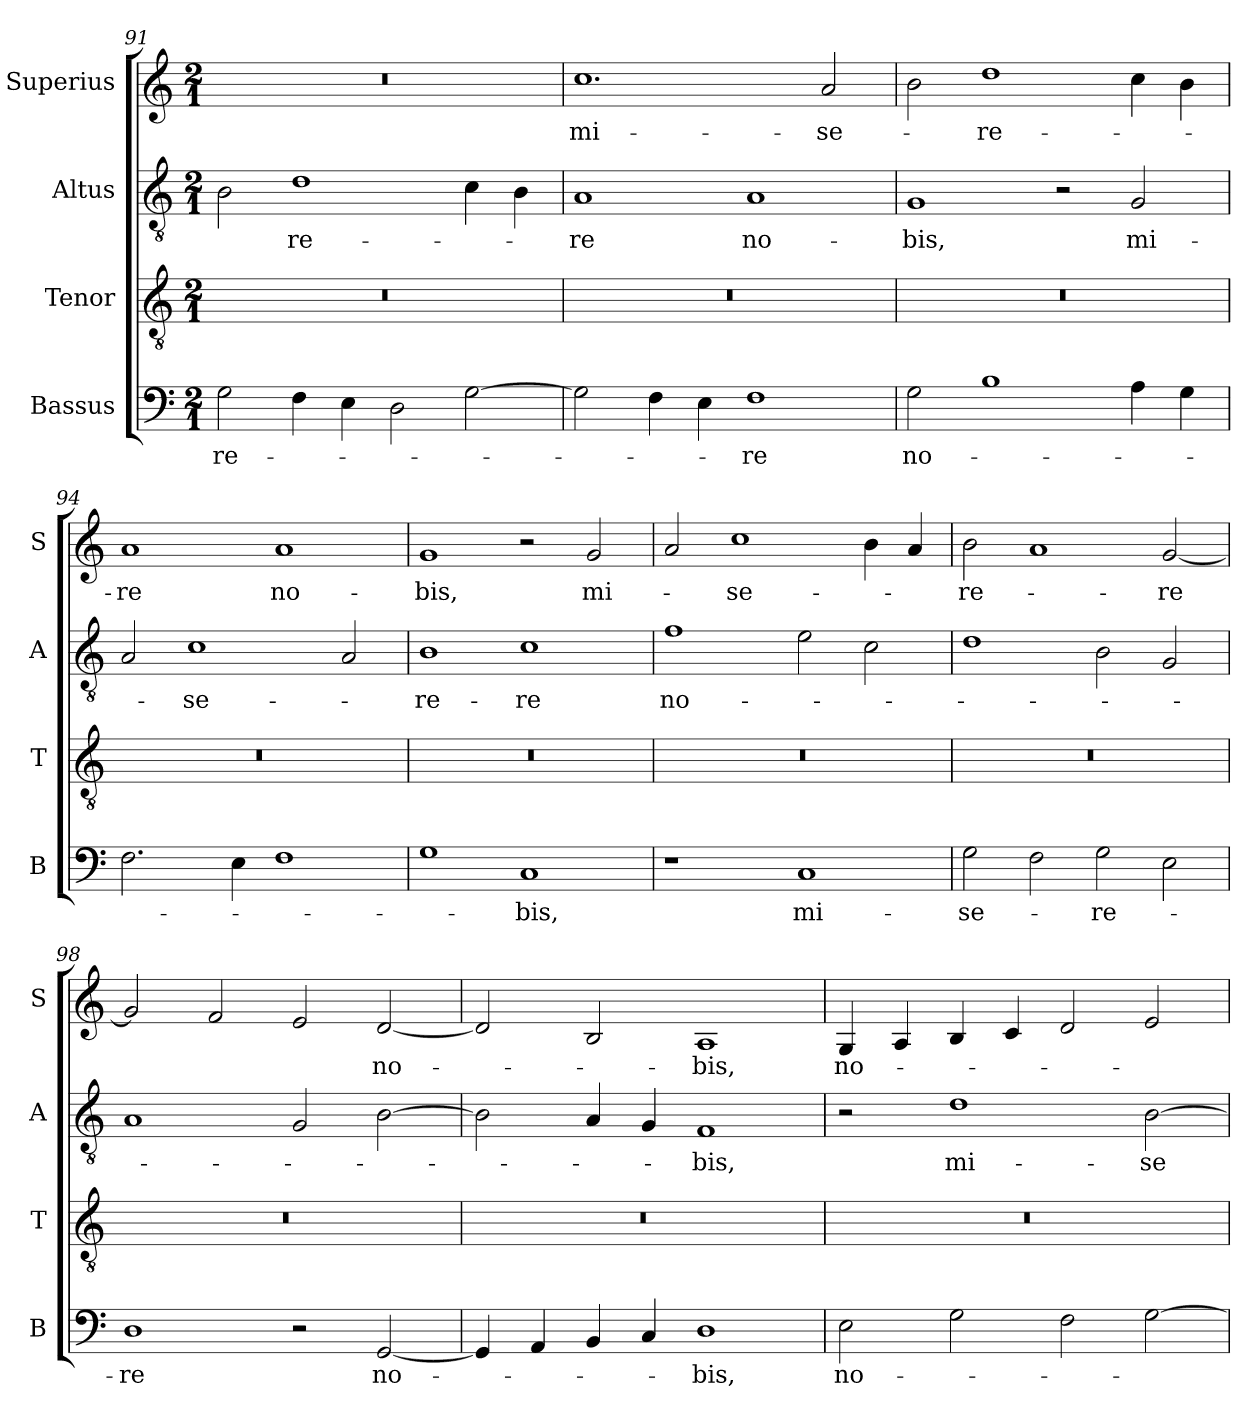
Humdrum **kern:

**kern	**text	**kern	**kern	**text	**kern	**text
*part4	*part4	*part3	*part2	*part2	*part1	*part1
*staff4	*staff4	*staff3	*staff2	*staff2	*staff1	*staff1
*I"Bassus	*	*I"Tenor	*I"Altus	*	*I"Superius	*
*I'B	*	*I'T	*I'A	*	*I'S	*
*clefF4	*	*clefGv2	*clefGv2	*	*clefG2	*
*k[]	*	*k[]	*k[]	*	*k[]	*
*M2/1	*	*M2/1	*M2/1	*	*M2/1	*
=91	=91	=91	=91	=91	=91	=91
!	!LO:LY:i	!	!	!	!	!
2G	-re-	0r	2B	.	0r	.
!	!	!	!	!LO:LY:i	!	!
4F	.	.	1d	-re-	.	.
4E	.	.	.	.	.	.
2D	.	.	.	.	.	.
[2G	.	.	4c	.	.	.
.	.	.	4B	.	.	.
=92	=92	=92	=92	=92	=92	=92
!	!	!	!	!	!	!LO:LY:i
2G]	.	0r	1A	-re	1.cc	mi-
4F	.	.	.	.	.	.
4E	.	.	.	.	.	.
!	!LO:LY:i	!	!	!LO:LY:i	!	!
1F	-re	.	1A	no-	.	.
!	!	!	!	!	!	!LO:LY:i
.	.	.	.	.	2a	-se-
=93	=93	=93	=93	=93	=93	=93
!	!LO:LY:i	!	!	!LO:LY:i	!	!
2G	no-	0r	1G	-bis,	2b	.
!	!	!	!	!	!	!LO:LY:i
1B	.	.	.	.	1dd	-re-
.	.	.	2r	.	.	.
!	!	!	!	!LO:LY:i	!	!
4A	.	.	2G	mi-	4cc	.
4G	.	.	.	.	4b	.
=94	=94	=94	=94	=94	=94	=94
!	!	!	!	!	!	!LO:LY:i
2.F	.	0r	2A	.	1a	-re
!	!	!	!	!LO:LY:i	!	!
.	.	.	1c	-se-	.	.
4E	.	.	.	.	.	.
1F	.	.	.	.	1a	no-
.	.	.	2A	.	.	.
=95	=95	=95	=95	=95	=95	=95
!	!	!	!	!LO:LY:i	!	!LO:LY:i
1G	.	0r	1B	-re-	1g	-bis,
!	!LO:LY:i	!	!	!LO:LY:i	!	!
1C	-bis,	.	1c	-re	2r	.
!	!	!	!	!	!	!LO:LY:i
.	.	.	.	.	2g	mi-
=96	=96	=96	=96	=96	=96	=96
1r	.	0r	1f	no-	2a	.
!	!	!	!	!	!	!LO:LY:i
.	.	.	.	.	1cc	-se-
!	!LO:LY:i	!	!	!	!	!
1C	mi-	.	2e	.	.	.
.	.	.	2c	.	4b	.
.	.	.	.	.	4a	.
=97	=97	=97	=97	=97	=97	=97
!	!LO:LY:i	!	!	!	!	!LO:LY:i
2G	-se-	0r	1d	.	2b	-re-
2F	.	.	.	.	1a	.
!	!LO:LY:i	!	!	!	!	!
2G	-re-	.	2B	.	.	.
!	!	!	!	!	!	!LO:LY:i
2E	.	.	2G	.	[2g	-re
=98	=98	=98	=98	=98	=98	=98
!	!LO:LY:i	!	!	!	!	!
1D	-re	0r	1A	.	2g]	.
.	.	.	.	.	2f	.
2r	.	.	2G	.	2e	.
!	!LO:LY:i	!	!	!	!	!LO:LY:i
[2GG	no-	.	[2B	.	[2d	no-
=99	=99	=99	=99	=99	=99	=99
4GG]	.	0r	2B]	.	2d]	.
4AA	.	.	.	.	.	.
4BB	.	.	4A	.	2B	.
4C	.	.	4G	.	.	.
!	!LO:LY:i	!	!	!LO:LY:i	!	!LO:LY:i
1D	-bis,	.	1F	-bis,	1A	-bis,
=100	=100	=100	=100	=100	=100	=100
!	!LO:LY:i	!	!	!	!	!LO:LY:i
2E	no-	0r	2r	.	4G	no-
.	.	.	.	.	4A	.
!	!	!	!	!LO:LY:i	!	!
2G	.	.	1d	mi-	4B	.
.	.	.	.	.	4c	.
2F	.	.	.	.	2d	.
!	!	!	!	!LO:LY:i	!	!
[2G	.	.	[2B	-se-	2e	.
=	=	=	=	=	=	=
*-	*-	*-	*-	*-	*-	*-
